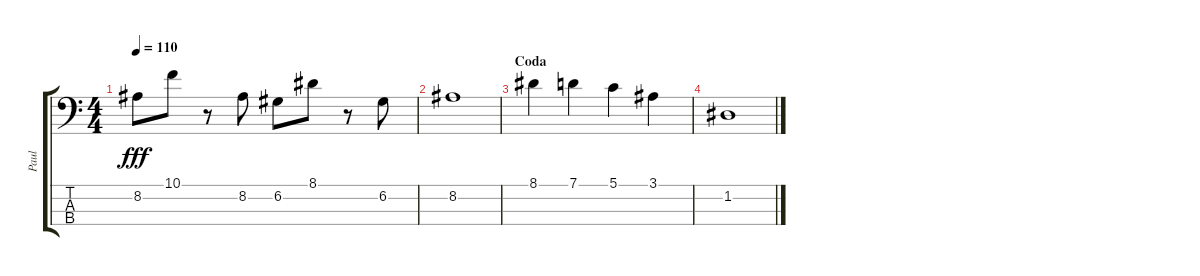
\track ("Paul" "Paul") {instrument electricbasspick}
\staff {score tabs}
\tuning (G2 D2 A1 E1) {hide}
\ts (4 4)
\tempo 110
\clef f4
\ks c
8.2.8{dy fff} 10.1.8 r.8 8.2.8 6.2.8 8.1.8 r.8 6.2.8 |
8.2.1 |
\section ("" "Coda")
8.1.4 7.1.4 5.1.4 3.1.4 |
1.2.1
